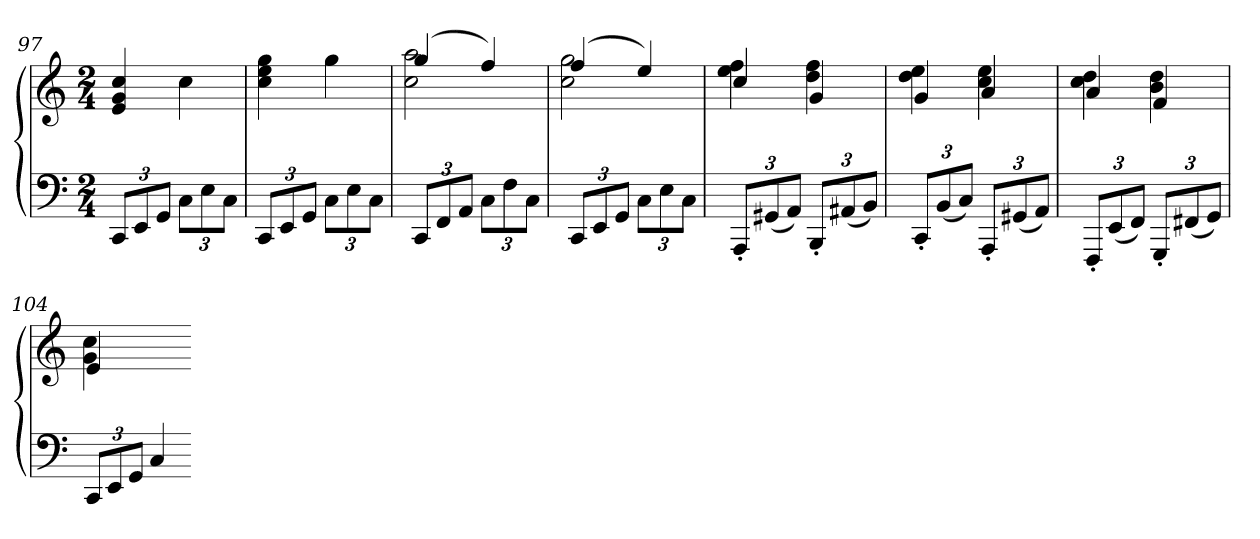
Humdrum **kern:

**kern	**kern
*part1	*part1
*staff2	*staff1
*clefF4	*clefG2
*k[]	*k[]
*C:	*C:
*M2/4	*M2/4
=97	=97
12CCL	4e 4g 4cc
12EE	.
12GGJ	.
12CL	4cc
12E	.
12CJ	.
=98	=98
12CCL	4cc 4ee 4gg
12EE	.
12GGJ	.
12CL	4gg
12E	.
12CJ	.
=99	=99
*	*^
12CCL	(4gg	2cc 2aa
12FF	.	.
12AAJ	.	.
12CL	4ff)	.
12F	.	.
12CJ	.	.
=100	=100	=100
12CCL	(4ff	2cc 2gg
12EE	.	.
12GGJ	.	.
12CL	4ee)	.
12E	.	.
12CJ	.	.
=101	=101	=101
12AAA'L	4cc	4ee 4ff
(12GG#X	.	.
12AAJ)	.	.
12BBB'L	4g	4dd 4ff
(12AA#X	.	.
12BBJ)	.	.
=102	=102	=102
12CC'L	4g	4dd 4ee
(12BB	.	.
12CJ)	.	.
12AAA'L	4a	4cc 4ee
(12GG#X	.	.
12AAJ)	.	.
=103	=103	=103
12FFF'L	4a	4cc 4dd
(12EE	.	.
12FFJ)	.	.
12GGG'L	4f	4b 4dd
(12FF#X	.	.
12GGJ)	.	.
=104	=104	=104
12CCL	4e	4g 4cc
12EE	.	.
12GGJ	.	.
4C	4ryy	4ryy
*	*v	*v
=-	=-
*-	*-
